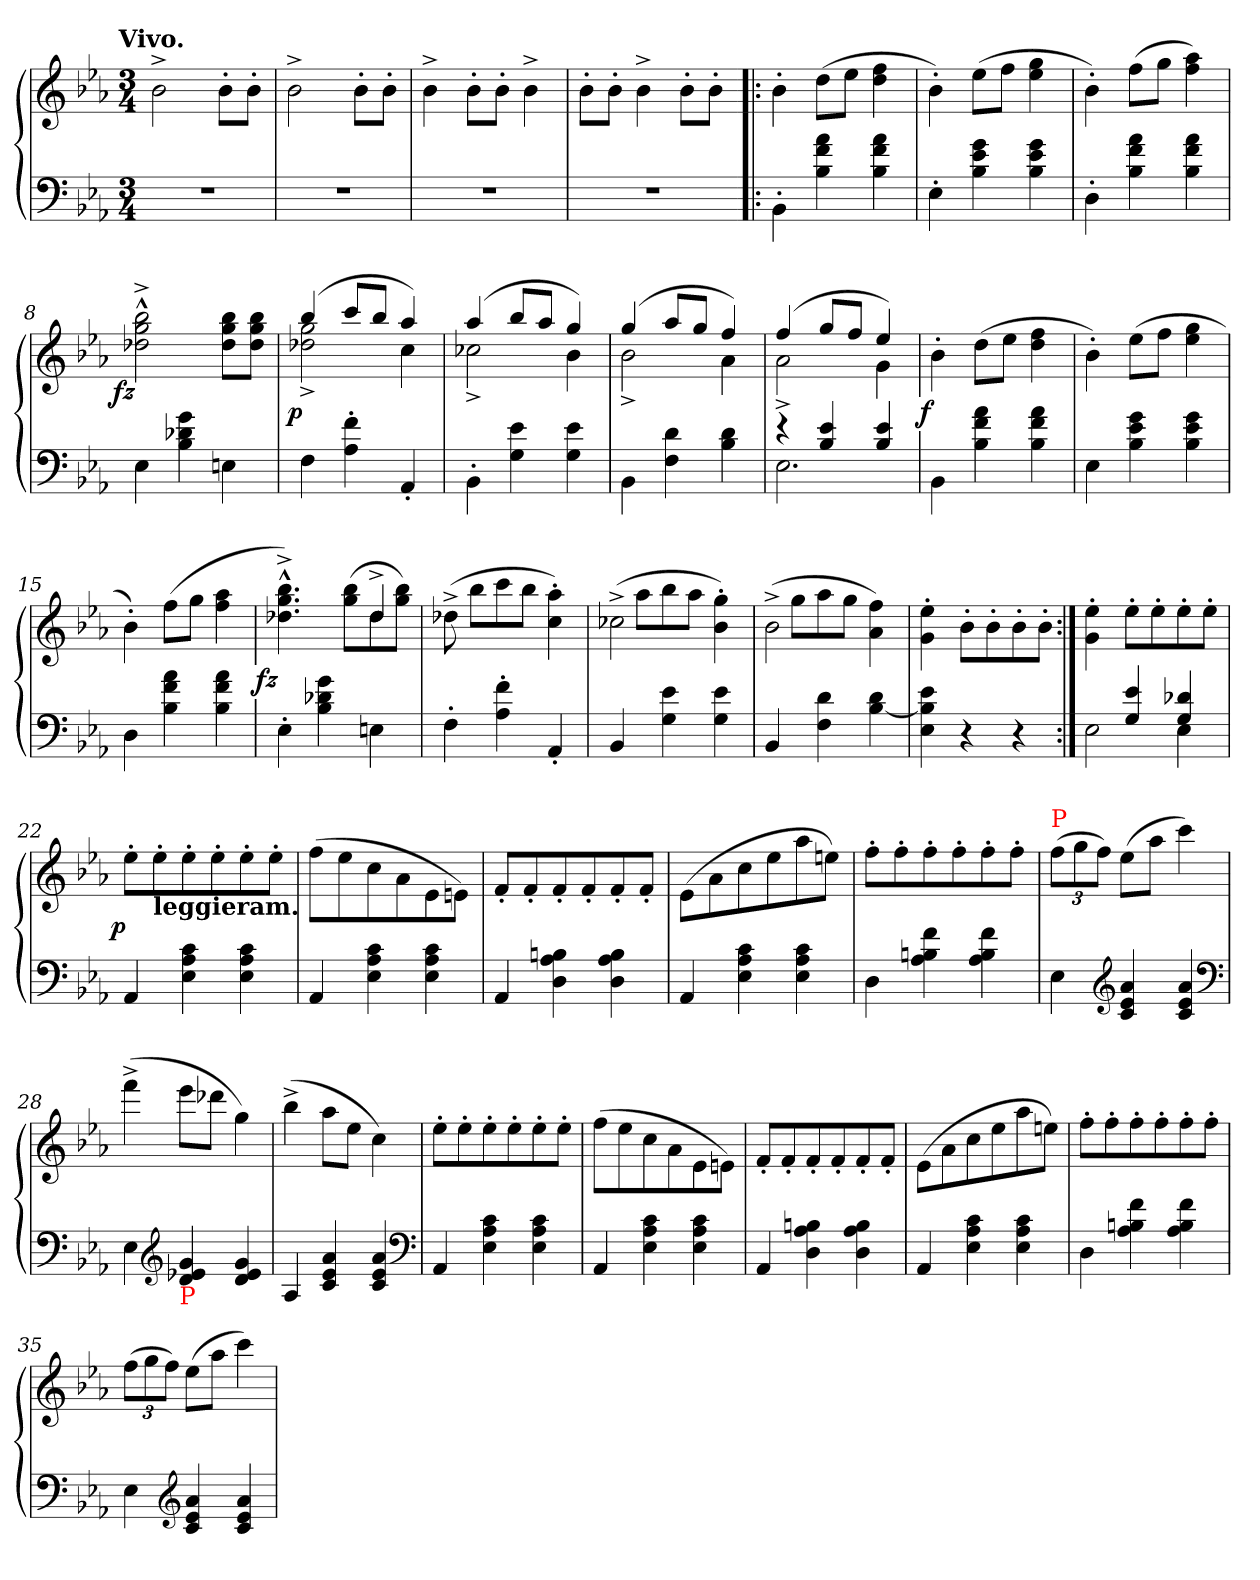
**kern	**kern	**dynam
*part1	*part1	*part1
*staff2	*staff1	*staff1/2
*clefF4	*clefG2	*
*k[b-e-a-]	*k[b-e-a-]	*
*E-:	*E-:	*
!!LO:TX:omd:t=Vivo.
*M3/4	*M3/4	*
*MM152	*MM152	*
=1	=1	=1
2.rF	2b-^<	.
.	8b-'>L	.
.	8b-'>J	.
=2	=2	=2
2.rF	2b-^<	.
.	8b-'>L	.
.	8b-'>J	.
=3	=3	=3
2.rF	4b-^<	.
.	8b-'>L	.
.	8b-'>J	.
.	4b-^<	.
=4	=4	=4
2.rF	8b-'>L	.
.	8b-'>J	.
.	4b-^<	.
.	8b-'>L	.
.	8b-'>J	.
=5!|:	=5!|:	=5!|:
4BB-'>\	4b-'>	.
4a- 4f 4B-	(>8ddL	.
.	8ee-J	.
4a- 4f 4B-	4ff 4dd	.
=6	=6	=6
4E-'>	4b-'>)	.
4g 4e- 4B-	(>8ee-L	.
.	8ffJ	.
4g 4e- 4B-	4gg 4ee-	.
=7	=7	=7
4D'>	4b-'>)	.
4a- 4f 4B-	(>8ffL	.
.	8ggJ	.
4a- 4f 4B-	4aa- 4ff)	.
=8	=8	=8
!	!	!LO:DY:rj
4E-	2bb-^^>^< 2gg^^>^< 2dd-X^^>^<	fz
4g 4d-X 4B-	.	.
4En	8bb- 8gg 8dd-L	.
.	8bb- 8gg 8dd-J	.
=9	=9	=9
*	*^	*
!	!	!	!LO:DY:rj
4F	(>4bb-	2gg^< 2dd-X^<	p
4f'> 4A-'>	8cccL	.	.
.	8bb-J	.	.
4AA-'<	4aa-)	4cc	.
=10	=10	=10	=10
4BB-'>\	(>4aa-	2cc-X^<	.
4e- 4G	8bb-L	.	.
.	8aa-J	.	.
4e- 4G	4gg)	4b-	.
=11	=11	=11	=11
4BB-\	(>4gg	2b-^<	.
4d 4F	8aa-L	.	.
.	8ggJ	.	.
4d 4B-	4ff)	4a-	.
=12	=12	=12	=12
*^	*	*	*
4re	2.E-	(>4ff	2a-^<	.
4e- 4B-	.	8ggL	.	.
.	.	8ffJ	.	.
4e- 4B-	.	4ee-)	4g	.
*v	*v	*	*	*
=13	=13	=13	=13
!	!	!	!LO:DY:rj
*	*v	*v	*
4BB-\	4b-'>	f
4a- 4f 4B-	(>8ddL	.
.	8ee-J	.
4a- 4f 4B-	4ff 4dd	.
=14	=14	=14
4E-	4b-'>)	.
4g 4e- 4B-	(>8ee-L	.
.	8ffJ	.
4g 4e- 4B-	4gg 4ee-	.
=15	=15	=15
4D	4b-'>)	.
4a- 4f 4B-	(>8ffL	.
.	8ggJ	.
4a- 4f 4B-	4aa- 4ff	.
=16	=16	=16
*	*^	*
!	!	!	!LO:DY:rj
4E-'>	4.bb-^^>^< 4.gg^^>^< 4.dd-X^^>^<)	4.ryy	fz
4g 4d-X 4B-	.	.	.
.	8ryy	(>8bb- 8ggL	.
4En	4dd-^<	8dd-	.
.	.	8bb- 8ggJ)	.
=17	=17	=17	=17
!	!LO:N:vis=2	!	!
*	*v	*v	*
4F'>	(>8dd-X^<	.
.	8bb-L	.
4f'> 4A-'>	8ccc	.
.	8bb-J	.
4AA-'<	4aa-'> 4cc'>)	.
=18	=18	=18
!	!LO:N:vis=2	!
4BB-	(>8cc-X^<	.
.	8aa-L	.
4e- 4G	8bb-	.
.	8aa-J	.
4e- 4G	4gg'> 4b-'>)	.
=19	=19	=19
!	!LO:N:vis=2	!
4BB-	(>8b-^<	.
.	8ggL	.
4d 4F	8aa-	.
.	8ggJ	.
4d [4B-	4ff 4a-)	.
=20	=20	=20
4e- 4B-] 4E-	4ee-'> 4g'>	.
4r	8b-'>L	.
.	8b-'>	.
4r	8b-'>	.
.	8b-'>J	.
=21:|!	=21:|!	=21:|!
*^	*	*
4ryy	2E-)	4ee-'> 4g'>	.
4e- 4G	.	8ee-'>L	.
.	.	8ee-'>	.
(>4d-X 4G	4E-	8ee-'>	.
.	.	8ee-'>J	.
*v	*v	*	*
=22	=22	=22
!	!	!LO:DY:rj
4AA-	8ee-'>L	p
!	!LO:TX:b:B:t=leggieram.	!
.	8ee-'>	.
4c 4A- 4E-	8ee-'>	.
.	8ee-'>	.
4c 4A- 4E-	8ee-'>	.
.	8ee-'>J	.
=23	=23	=23
4AA-	(>8ff\L	.
.	8ee-	.
4c 4A- 4E-	8cc	.
.	8a-	.
4c 4A- 4E-	8e-	.
.	8enJ)	.
=24	=24	=24
4AA-	8f'<L	.
.	8f'<	.
4Bn 4A- 4D	8f'<	.
.	8f'<	.
4B 4A- 4D	8f'<	.
.	8f'<J	.
=25	=25	=25
4AA-	(>8e-L	.
.	8a-	.
4c 4A- 4E-	8cc	.
.	8ee-	.
4c 4A- 4E-	8aa-	.
.	8eenJ)	.
=26	=26	=26
4D	8ff'>L	.
.	8ff'>	.
4f 4Bn 4A-	8ff'>	.
.	8ff'>	.
4f 4B 4A-	8ff'>	.
.	8ff'>J	.
=27	=27	=27
*	*Xbrackettup	*
!	!LO:TX:a:color=red:t=P	!
4E-	(>12ffL	.
.	12gg	.
.	12ffJ)	.
*clefG2	*	*
4a- 4e- 4c	(>8ee-L	.
.	8aa-J	.
4a- 4e- 4c	4ccc)	.
*clefF4	*	*
=28	=28	=28
4E-	(>4fff^<	.
*clefG2	*	*
!LO:TX:b:color=red:t=P	!	!
4g 4e-X 4d	8eee-L	.
.	8ddd-XJ	.
4g 4e- 4d	4gg)	.
=29	=29	=29
4A-	(>4bb-^<	.
4a- 4e- 4c	8aa-L	.
.	8ee-J	.
4a- 4e- 4c	4cc)	.
*clefF4	*	*
=30	=30	=30
4AA-	8ee-'>L	.
.	8ee-'>	.
4c 4A- 4E-	8ee-'>	.
.	8ee-'>	.
4c 4A- 4E-	8ee-'>	.
.	8ee-'>J	.
=31	=31	=31
4AA-	(>8ff\L	.
.	8ee-	.
4c 4A- 4E-	8cc	.
.	8a-	.
4c 4A- 4E-	8e-	.
.	8enJ)	.
=32	=32	=32
4AA-	8f'<L	.
.	8f'<	.
4Bn 4A- 4D	8f'<	.
.	8f'<	.
4B 4A- 4D	8f'<	.
.	8f'<J	.
=33	=33	=33
4AA-	(>8e-L	.
.	8a-	.
4c 4A- 4E-	8cc	.
.	8ee-	.
4c 4A- 4E-	8aa-	.
.	8eenJ)	.
=34	=34	=34
4D	8ff'>L	.
.	8ff'>	.
4f 4Bn 4A-	8ff'>	.
.	8ff'>	.
4f 4B 4A-	8ff'>	.
.	8ff'>J	.
=35	=35	=35
4E-	(>12ffL	.
.	12gg	.
.	12ffJ)	.
*clefG2	*	*
4a- 4e- 4c	(>8ee-L	.
.	8aa-J	.
4a- 4e- 4c	4ccc)	.
=	=	=
*-	*-	*-
